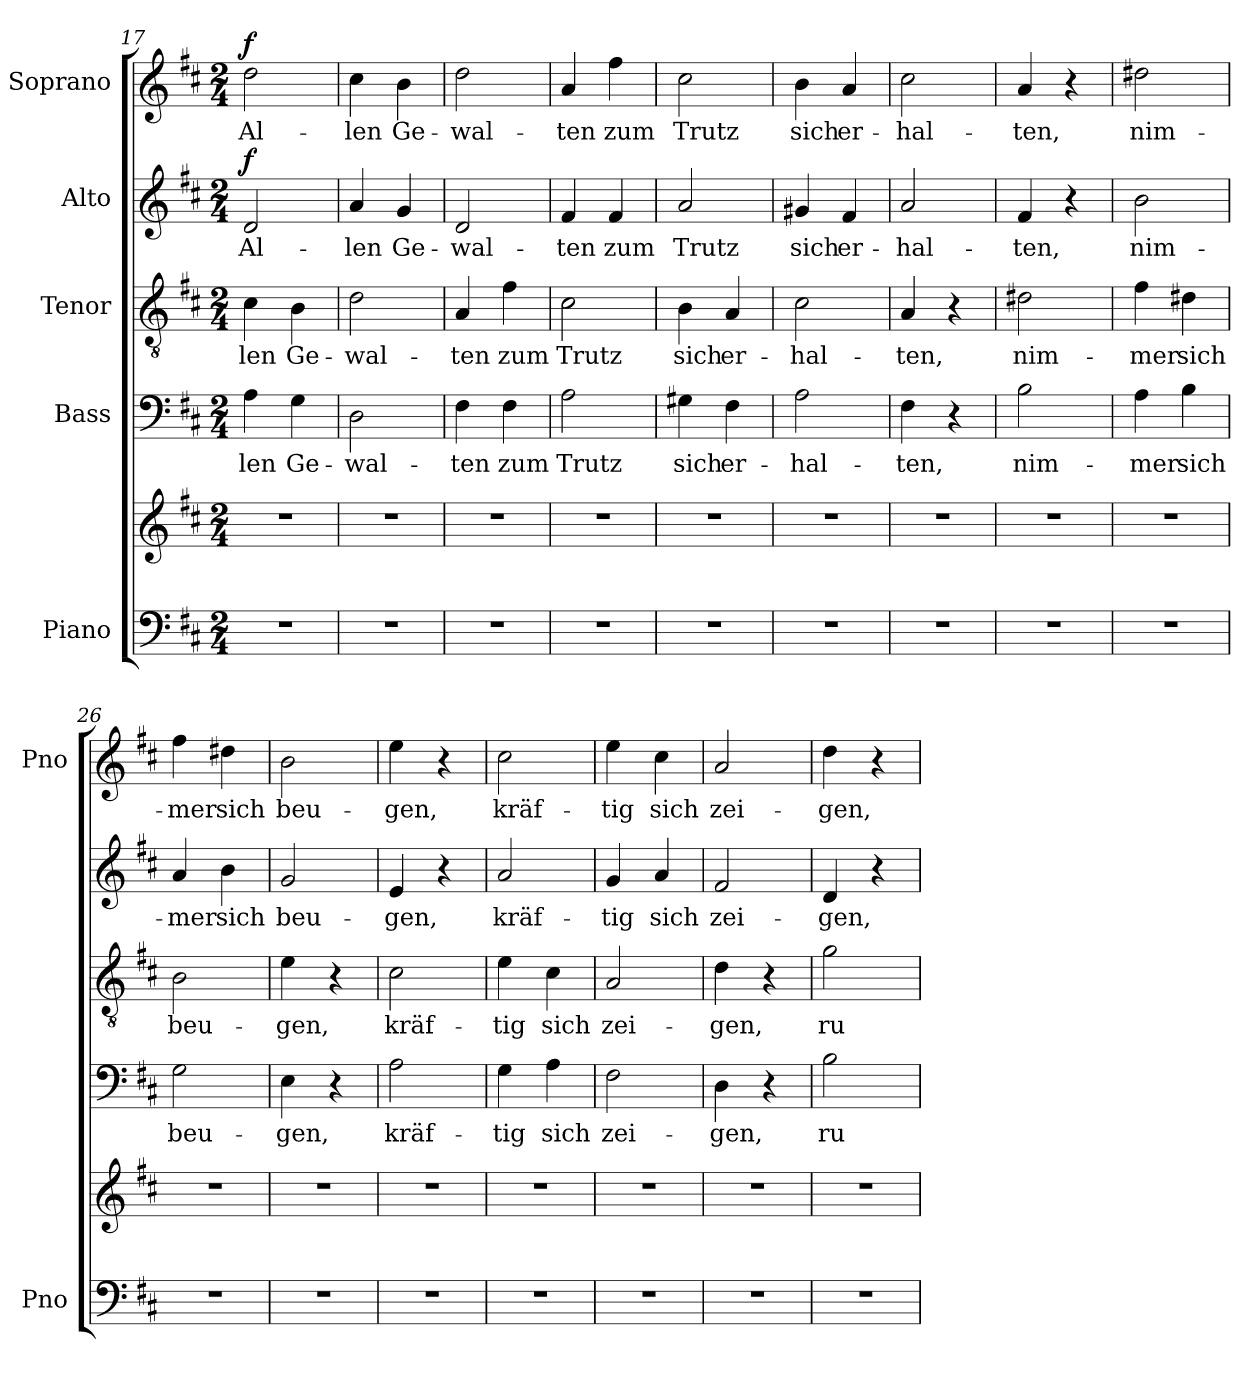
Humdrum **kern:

**kern	**kern	**kern	**text	**kern	**text	**kern	**text	**dynam	**kern	**text	**dynam
*part5	*part5	*part4	*part4	*part3	*part3	*part2	*part2	*part2	*part1	*part1	*part1
*staff6	*staff5	*staff4	*staff4	*staff3	*staff3	*staff2	*staff2	*staff2	*staff1	*staff1	*staff1
*I"Piano	*	*I"Bass	*	*I"Tenor	*	*I"Alto	*	*	*I"Soprano	*	*
*I'Pno	*	*	*	*	*	*	*	*	*I'Pno	*	*
*clefF4	*clefG2	*clefF4	*	*clefGv2	*	*clefG2	*	*	*clefG2	*	*
*k[f#c#]	*k[f#c#]	*k[f#c#]	*	*k[f#c#]	*	*k[f#c#]	*	*	*k[f#c#]	*	*
*D:	*D:	*D:	*	*D:	*	*D:	*	*	*D:	*	*
*M2/4	*M2/4	*M2/4	*	*M2/4	*	*M2/4	*	*	*M2/4	*	*
=17	=17	=17	=17	=17	=17	=17	=17	=17	=17	=17	=17
!	!	!	!LO:LY:b	!	!LO:LY:b	!	!LO:LY:b	!LO:DY:b	!	!LO:LY:b	!LO:DY:b
2r	2r	4A\	-len	4c#\	-len	2d/	Al-	f	2dd\	Al-	f
!	!	!	!LO:LY:b	!	!LO:LY:b	!	!	!	!	!	!
.	.	4G\	Ge-	4B\	Ge-	.	.	.	.	.	.
=18	=18	=18	=18	=18	=18	=18	=18	=18	=18	=18	=18
!	!	!	!LO:LY:b	!	!LO:LY:b	!	!LO:LY:b	!	!	!LO:LY:b	!
2r	2r	2D\	-wal-	2d\	-wal-	4a/	-len	.	4cc#\	-len	.
!	!	!	!	!	!	!	!LO:LY:b	!	!	!LO:LY:b	!
.	.	.	.	.	.	4g/	Ge-	.	4b\	Ge-	.
=19	=19	=19	=19	=19	=19	=19	=19	=19	=19	=19	=19
!	!	!	!LO:LY:b	!	!LO:LY:b	!	!LO:LY:b	!	!	!LO:LY:b	!
2r	2r	4F#\	-ten	4A/	-ten	2d/	-wal-	.	2dd\	-wal-	.
!	!	!	!LO:LY:b	!	!LO:LY:b	!	!	!	!	!	!
.	.	4F#\	zum	4f#\	zum	.	.	.	.	.	.
=20	=20	=20	=20	=20	=20	=20	=20	=20	=20	=20	=20
!	!	!	!LO:LY:b	!	!LO:LY:b	!	!LO:LY:b	!	!	!LO:LY:b	!
2r	2r	2A\	Trutz	2c#\	Trutz	4f#/	-ten	.	4a/	-ten	.
!	!	!	!	!	!	!	!LO:LY:b	!	!	!LO:LY:b	!
.	.	.	.	.	.	4f#/	zum	.	4ff#\	zum	.
=21	=21	=21	=21	=21	=21	=21	=21	=21	=21	=21	=21
!	!	!	!LO:LY:b	!	!LO:LY:b	!	!LO:LY:b	!	!	!LO:LY:b	!
2r	2r	4G#X\	sich	4B\	sich	2a/	Trutz	.	2cc#\	Trutz	.
!	!	!	!LO:LY:b	!	!LO:LY:b	!	!	!	!	!	!
.	.	4F#\	er-	4A/	er-	.	.	.	.	.	.
=22	=22	=22	=22	=22	=22	=22	=22	=22	=22	=22	=22
!	!	!	!LO:LY:b	!	!LO:LY:b	!	!LO:LY:b	!	!	!LO:LY:b	!
2r	2r	2A\	-hal-	2c#\	-hal-	4g#X/	sich	.	4b\	sich	.
!	!	!	!	!	!	!	!LO:LY:b	!	!	!LO:LY:b	!
.	.	.	.	.	.	4f#/	er-	.	4a/	er-	.
=23	=23	=23	=23	=23	=23	=23	=23	=23	=23	=23	=23
!	!	!	!LO:LY:b	!	!LO:LY:b	!	!LO:LY:b	!	!	!LO:LY:b	!
2r	2r	4F#\	-ten,	4A/	-ten,	2a/	-hal-	.	2cc#\	-hal-	.
.	.	4r	.	4r	.	.	.	.	.	.	.
=24	=24	=24	=24	=24	=24	=24	=24	=24	=24	=24	=24
!	!	!	!LO:LY:b	!	!LO:LY:b	!	!LO:LY:b	!	!	!LO:LY:b	!
2r	2r	2B\	nim-	2d#X\	nim-	4f#/	-ten,	.	4a/	-ten,	.
.	.	.	.	.	.	4r	.	.	4r	.	.
=25	=25	=25	=25	=25	=25	=25	=25	=25	=25	=25	=25
!	!	!	!LO:LY:b	!	!LO:LY:b	!	!LO:LY:b	!	!	!LO:LY:b	!
2r	2r	4A\	-mer	4f#\	-mer	2b\	nim-	.	2dd#X\	nim-	.
!	!	!	!LO:LY:b	!	!LO:LY:b	!	!	!	!	!	!
.	.	4B\	sich	4d#X\	sich	.	.	.	.	.	.
!!LO:PB:g=z
=26	=26	=26	=26	=26	=26	=26	=26	=26	=26	=26	=26
!	!	!	!LO:LY:b	!	!LO:LY:b	!	!LO:LY:b	!	!	!LO:LY:b	!
2r	2r	2G\	beu-	2B\	beu-	4a/	-mer	.	4ff#\	-mer	.
!	!	!	!	!	!	!	!LO:LY:b	!	!	!LO:LY:b	!
.	.	.	.	.	.	4b\	sich	.	4dd#X\	sich	.
=27	=27	=27	=27	=27	=27	=27	=27	=27	=27	=27	=27
!	!	!	!LO:LY:b	!	!LO:LY:b	!	!LO:LY:b	!	!	!LO:LY:b	!
2r	2r	4E\	-gen,	4e\	-gen,	2g/	beu-	.	2b\	beu-	.
.	.	4r	.	4r	.	.	.	.	.	.	.
=28	=28	=28	=28	=28	=28	=28	=28	=28	=28	=28	=28
!	!	!	!LO:LY:b	!	!LO:LY:b	!	!LO:LY:b	!	!	!LO:LY:b	!
2r	2r	2A\	kräf-	2c#\	kräf-	4e/	-gen,	.	4ee\	-gen,	.
.	.	.	.	.	.	4r	.	.	4r	.	.
=29	=29	=29	=29	=29	=29	=29	=29	=29	=29	=29	=29
!	!	!	!LO:LY:b	!	!LO:LY:b	!	!LO:LY:b	!	!	!LO:LY:b	!
2r	2r	4G\	-tig	4e\	-tig	2a/	kräf-	.	2cc#\	kräf-	.
!	!	!	!LO:LY:b	!	!LO:LY:b	!	!	!	!	!	!
.	.	4A\	sich	4c#\	sich	.	.	.	.	.	.
=30	=30	=30	=30	=30	=30	=30	=30	=30	=30	=30	=30
!	!	!	!LO:LY:b	!	!LO:LY:b	!	!LO:LY:b	!	!	!LO:LY:b	!
2r	2r	2F#\	zei-	2A/	zei-	4g/	­tig	.	4ee\	­tig	.
!	!	!	!	!	!	!	!LO:LY:b	!	!	!LO:LY:b	!
.	.	.	.	.	.	4a/	sich	.	4cc#\	sich	.
=31	=31	=31	=31	=31	=31	=31	=31	=31	=31	=31	=31
!	!	!	!LO:LY:b	!	!LO:LY:b	!	!LO:LY:b	!	!	!LO:LY:b	!
2r	2r	4D\	-gen,	4d\	-gen,	2f#/	zei-	.	2a/	zei-	.
.	.	4r	.	4r	.	.	.	.	.	.	.
=32	=32	=32	=32	=32	=32	=32	=32	=32	=32	=32	=32
!	!	!	!LO:LY:b	!	!LO:LY:b	!	!LO:LY:b	!	!	!LO:LY:b	!
2r	2r	2B\	ru-	2g\	ru-	4d/	-gen,	.	4dd\	-gen,	.
.	.	.	.	.	.	4r	.	.	4r	.	.
=	=	=	=	=	=	=	=	=	=	=	=
*-	*-	*-	*-	*-	*-	*-	*-	*-	*-	*-	*-
